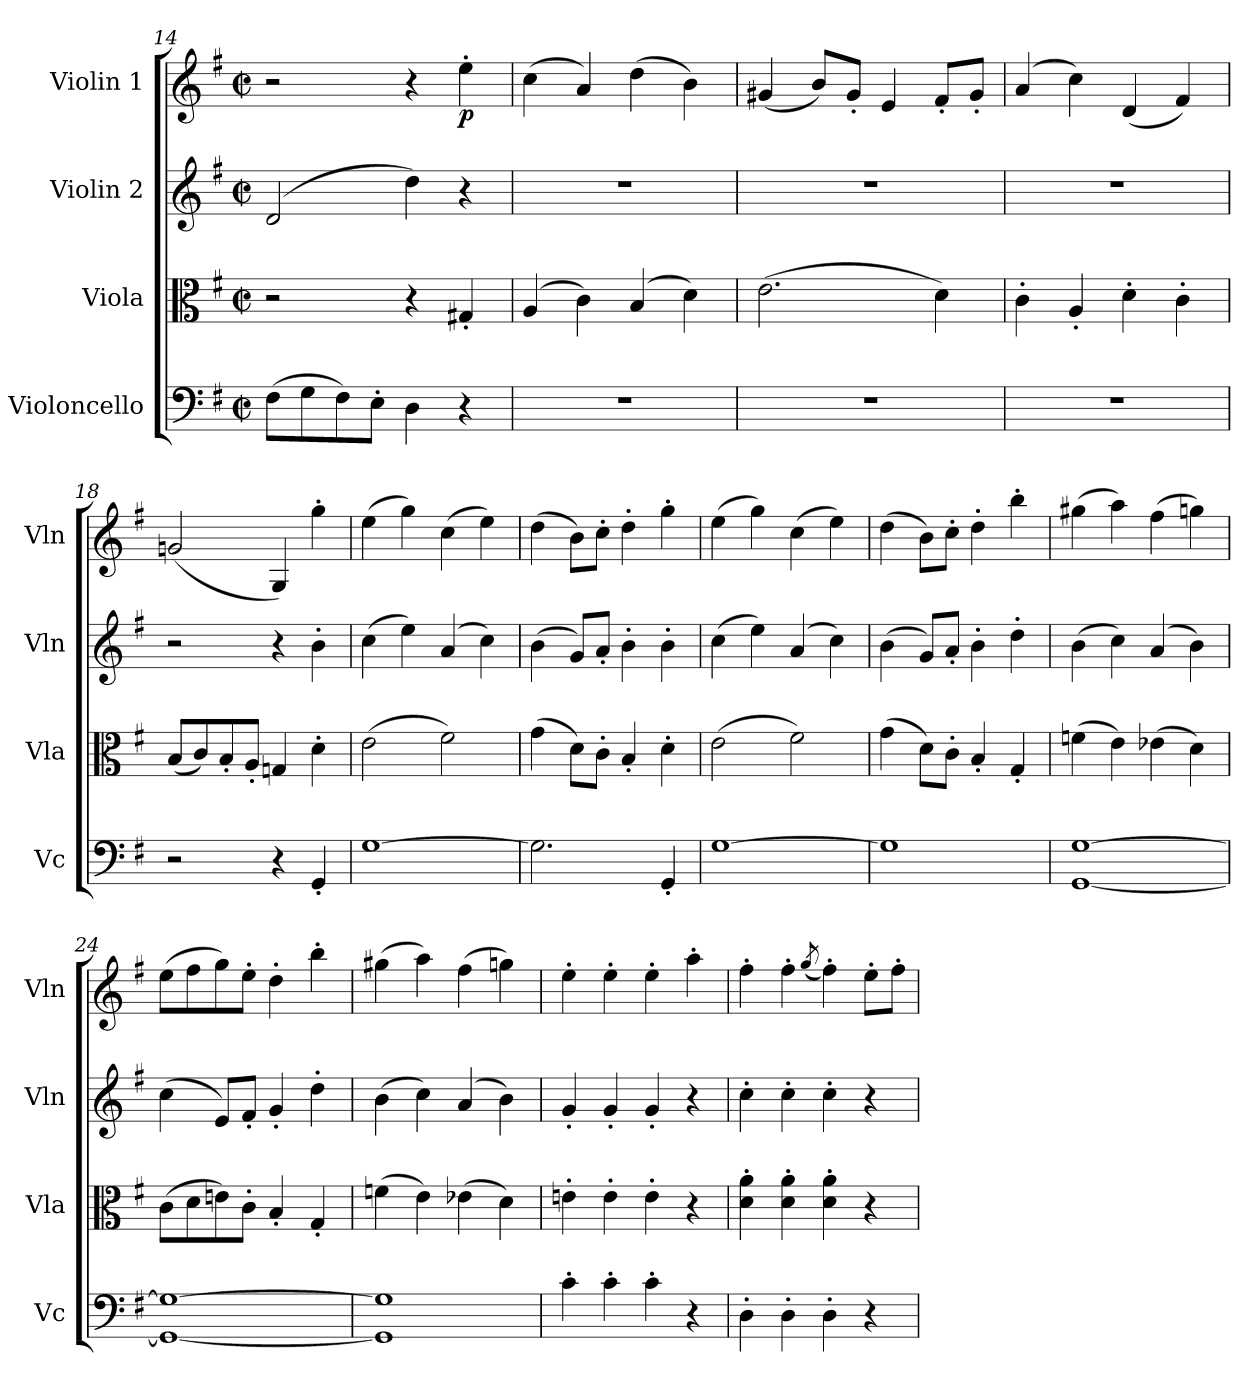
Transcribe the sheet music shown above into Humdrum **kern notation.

**kern	**kern	**kern	**kern	**dynam
*part4	*part3	*part2	*part1	*part1
*staff4	*staff3	*staff2	*staff1	*staff1
*I"Violoncello	*I"Viola	*I"Violin 2	*I"Violin 1	*
*I'Vc	*I'Vla	*I'Vln	*I'Vln	*
!!LO:LB:g=z
*clefF4	*clefC3	*clefG2	*clefG2	*
*k[f#]	*k[f#]	*k[f#]	*k[f#]	*
*M2/2	*M2/2	*M2/2	*M2/2	*
*met(c|)	*met(c|)	*met(c|)	*met(c|)	*
=14	=14	=14	=14	=14
(8F#\L	2r	(2d/	2r	.
8G\	.	.	.	.
8F#\)	.	.	.	.
8E'\J	.	.	.	.
4D\	4r	4dd\)	4r	.
!	!	!	!	!LO:DY:b
4r	4G#X'/	4r	4ee'\	p
=15	=15	=15	=15	=15
1r	(4A/	1r	(4cc\	.
.	4c\)	.	4a/)	.
.	(4B/	.	(4dd\	.
.	4d\)	.	4b\)	.
=16	=16	=16	=16	=16
1r	(2.e\	1r	(4g#X/	.
.	.	.	8b/L)	.
.	.	.	8g#'/J	.
.	.	.	4e/	.
.	4d\)	.	8f#'/L	.
.	.	.	8g#'/J	.
=17	=17	=17	=17	=17
1r	4c'\	1r	(4a/	.
.	4A'/	.	4cc\)	.
.	4d'\	.	(4d/	.
.	4c'\	.	4f#/)	.
=18	=18	=18	=18	=18
2r	(8B/L	2r	(2gn/	.
.	8c/)	.	.	.
.	8B'/	.	.	.
.	8A'/J	.	.	.
4r	4Gn/	4r	4G/)	.
4GG'/	4d'\	4b'\	4gg'\	.
=19	=19	=19	=19	=19
[1G	(2e\	(4cc\	(4ee\	.
.	.	4ee\)	4gg\)	.
.	2f#\)	(4a/	(4cc\	.
.	.	4cc\)	4ee\)	.
!!LO:LB:g=z
=20	=20	=20	=20	=20
2.G\]	(4g\	(4b\	(4dd\	.
.	8d\L)	8g/L)	8b\L)	.
.	8c'\J	8a'/J	8cc'\J	.
.	4B'/	4b'\	4dd'\	.
4GG'/	4d'\	4b'\	4gg'\	.
=21	=21	=21	=21	=21
[1G	(2e\	(4cc\	(4ee\	.
.	.	4ee\)	4gg\)	.
.	2f#\)	(4a/	(4cc\	.
.	.	4cc\)	4ee\)	.
=22	=22	=22	=22	=22
1G]	(4g\	(4b\	(4dd\	.
.	8d\L)	8g/L)	8b\L)	.
.	8c'\J	8a'/J	8cc'\J	.
.	4B'/	4b'\	4dd'\	.
.	4G'/	4dd'\	4bb'\	.
=23	=23	=23	=23	=23
[1GG [1G	(4fn\	(4b\	(4gg#X\	.
.	4e\)	4cc\)	4aa\)	.
.	(4e-X\	(4a/	(4ff#\	.
.	4d\)	4b\)	4ggn\)	.
=24	=24	=24	=24	=24
1GG_ 1G_	(8c\L	(4cc\	(8ee\L	.
.	8d\	.	8ff#\	.
.	8en\)	8e/L)	8gg\)	.
.	8c'\J	8f#'/J	8ee'\J	.
.	4B'/	4g'/	4dd'\	.
.	4G'/	4dd'\	4bb'\	.
=25	=25	=25	=25	=25
1GG] 1G]	(4fn\	(4b\	(4gg#X\	.
.	4e\)	4cc\)	4aa\)	.
.	(4e-X\	(4a/	(4ff#\	.
.	4d\)	4b\)	4ggn\)	.
!!LO:PB:g=z
=26	=26	=26	=26	=26
4c'\	4en'\	4g'/	4ee'\	.
4c'\	4e'\	4g'/	4ee'\	.
4c'\	4e'\	4g'/	4ee'\	.
4r	4r	4r	4aa'\	.
=27	=27	=27	=27	=27
4D'\	4d\' 4a\'	4cc'\	4ff#'\	.
4D'\	4d\' 4a\'	4cc'\	4ff#'\	.
.	.	.	(8qgg/	.
4D'\	4d\' 4a\'	4cc'\	4ff#'\)	.
4r	4r	4r	8ee'\L	.
.	.	.	8ff#'\J	.
=	=	=	=	=
*-	*-	*-	*-	*-
